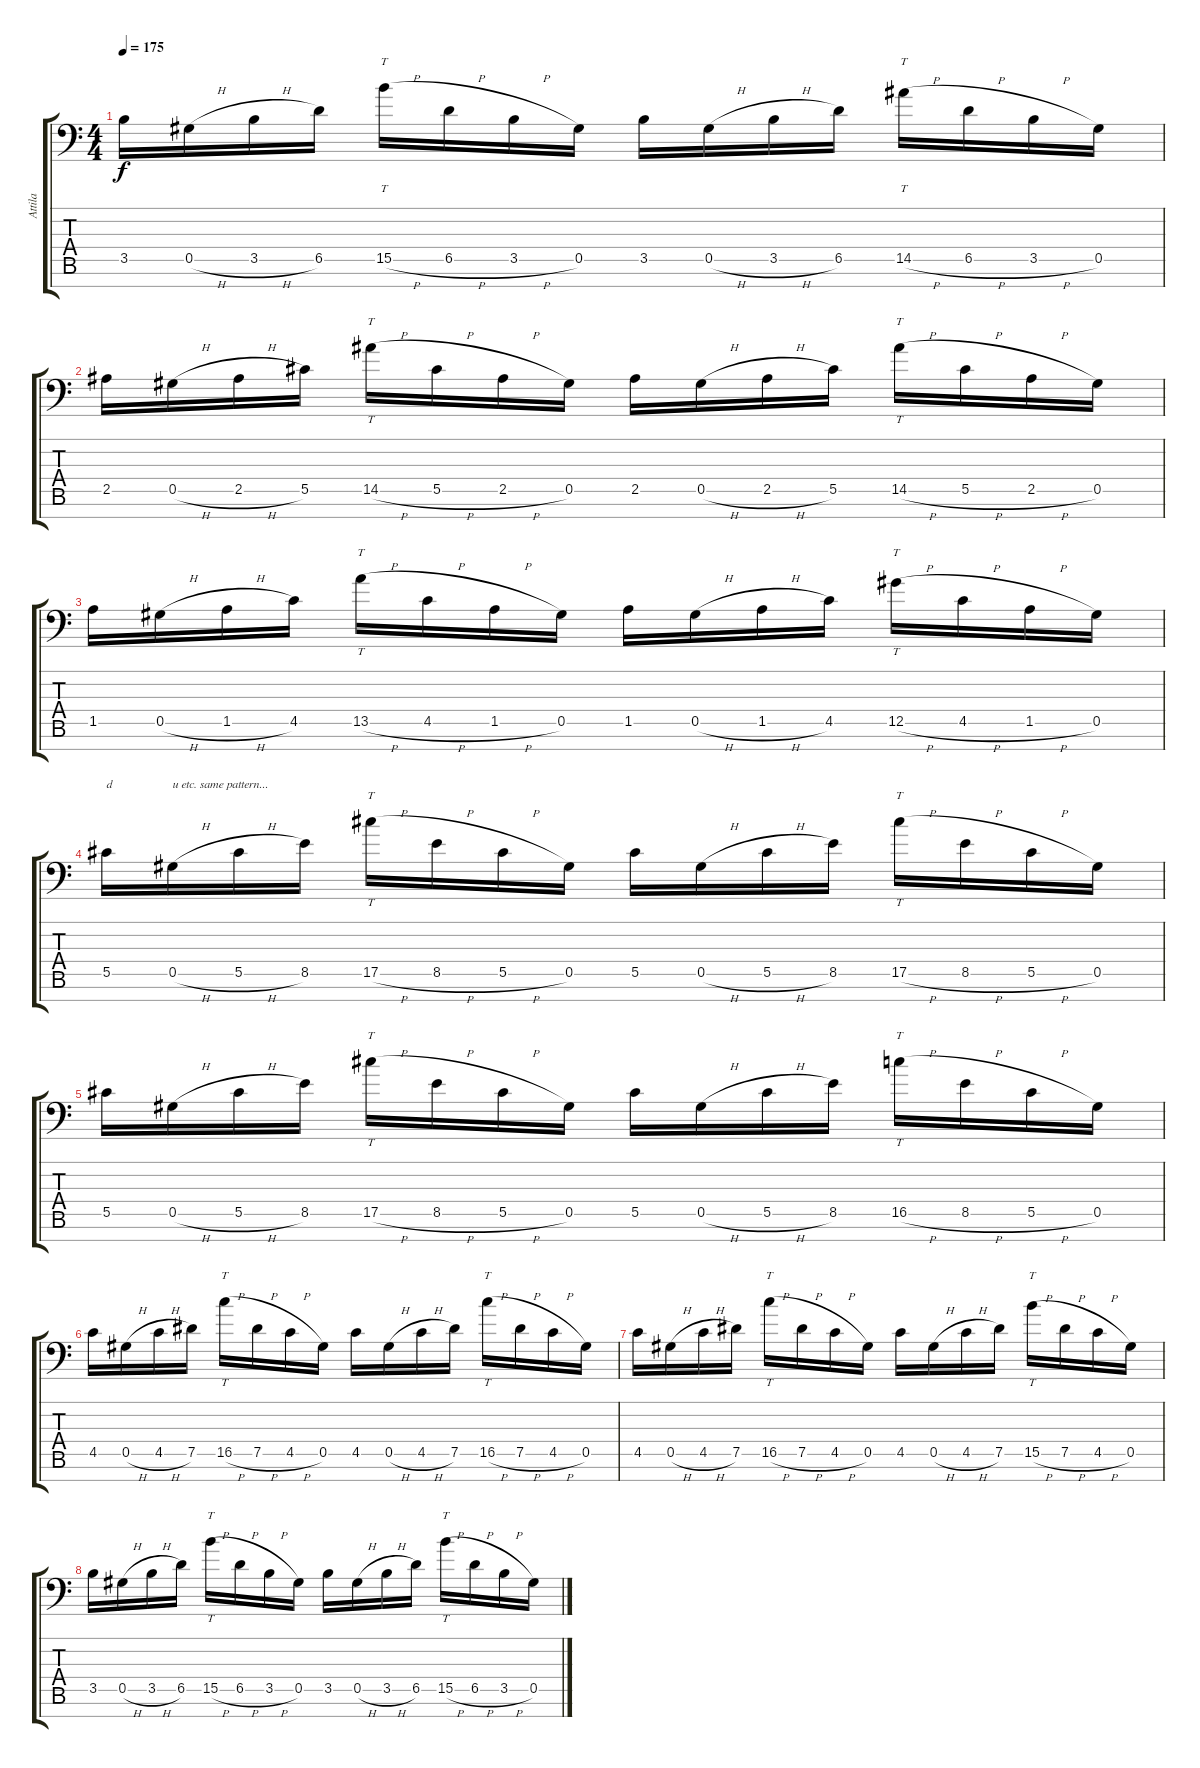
\track ("Attila" "Attila") {instrument distortionguitar}
\staff {score tabs}
\tuning (Eb4 Bb3 Gb3 Db3 Ab2 Eb2 Bb1) {hide}
\ts (4 4)
\tempo 175
\clef f4
\ks c
3.5.16{dy f} 0.5{h}.16 3.5{h}.16 6.5.16 15.5{h}.16{tt} 6.5{h}.16 3.5{h}.16 0.5.16 3.5.16 0.5{h}.16 3.5{h}.16 6.5.16 14.5{h}.16{tt} 6.5{h}.16 3.5{h}.16 0.5.16 |
2.5.16 0.5{h}.16 2.5{h}.16 5.5.16 14.5{h}.16{tt} 5.5{h}.16 2.5{h}.16 0.5.16 2.5.16 0.5{h}.16 2.5{h}.16 5.5.16 14.5{h}.16{tt} 5.5{h}.16 2.5{h}.16 0.5.16 |
1.5.16 0.5{h}.16 1.5{h}.16 4.5.16 13.5{h}.16{tt} 4.5{h}.16 1.5{h}.16 0.5.16 1.5.16 0.5{h}.16 1.5{h}.16 4.5.16 12.5{h}.16{tt} 4.5{h}.16 1.5{h}.16 0.5.16 |
5.5.16{txt "d"} 0.5{h}.16{txt "u etc. same pattern..."} 5.5{h}.16 8.5.16 17.5{h}.16{tt} 8.5{h}.16 5.5{h}.16 0.5.16 5.5.16 0.5{h}.16 5.5{h}.16 8.5.16 17.5{h}.16{tt} 8.5{h}.16 5.5{h}.16 0.5.16 |
5.5.16 0.5{h}.16 5.5{h}.16 8.5.16 17.5{h}.16{tt} 8.5{h}.16 5.5{h}.16 0.5.16 5.5.16 0.5{h}.16 5.5{h}.16 8.5.16 16.5{h}.16{tt} 8.5{h}.16 5.5{h}.16 0.5.16 |
4.5.16 0.5{h}.16 4.5{h}.16 7.5.16 16.5{h}.16{tt} 7.5{h}.16 4.5{h}.16 0.5.16 4.5.16 0.5{h}.16 4.5{h}.16 7.5.16 16.5{h}.16{tt} 7.5{h}.16 4.5{h}.16 0.5.16 |
4.5.16 0.5{h}.16 4.5{h}.16 7.5.16 16.5{h}.16{tt} 7.5{h}.16 4.5{h}.16 0.5.16 4.5.16 0.5{h}.16 4.5{h}.16 7.5.16 15.5{h}.16{tt} 7.5{h}.16 4.5{h}.16 0.5.16 |
3.5.16 0.5{h}.16 3.5{h}.16 6.5.16 15.5{h}.16{tt} 6.5{h}.16 3.5{h}.16 0.5.16 3.5.16 0.5{h}.16 3.5{h}.16 6.5.16 15.5{h}.16{tt} 6.5{h}.16 3.5{h}.16 0.5.16
